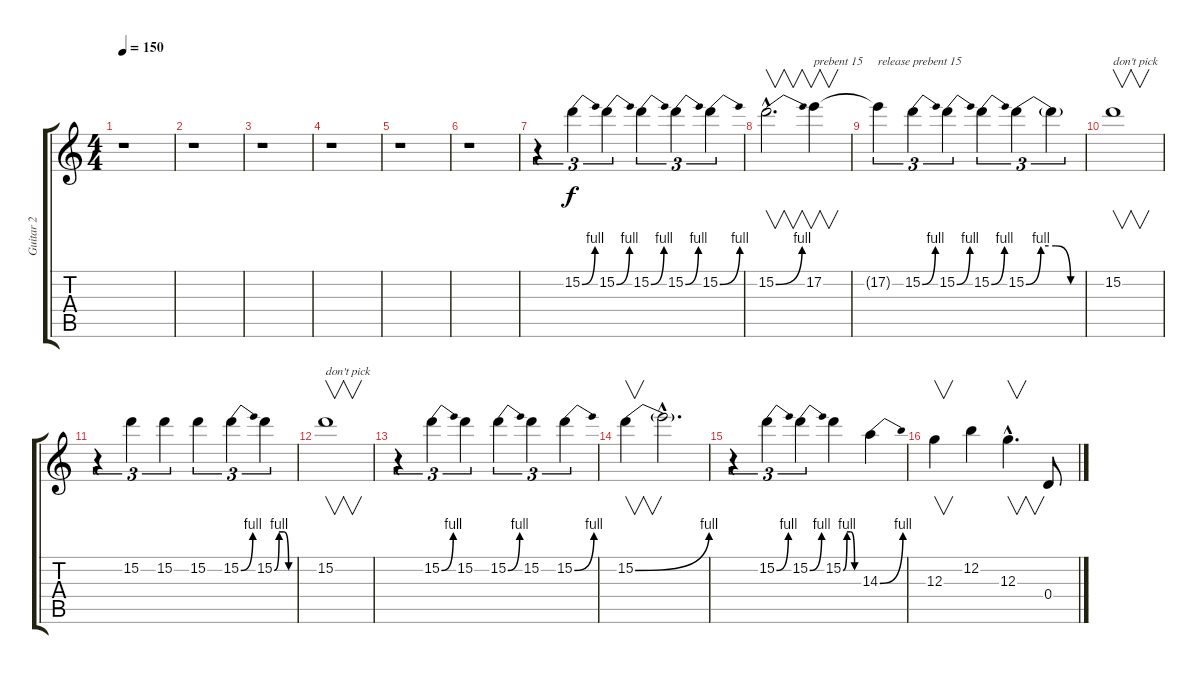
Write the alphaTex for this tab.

\track ("Guitar 2" "Guitar 2") {instrument electricguitarclean}
\staff {score tabs}
\tuning (E4 B3 G3 D3 A2 E2) {hide}
\ts (4 4)
\tempo 150
\clef g2
\ks c
r.1{dy f} |
r.1 |
r.1 |
r.1 |
r.1 |
r.1 |
r.4{tu (3 2)} 15.2{be (bend 0 0 60 4)}.4{tu (3 2)} 15.2{be (bend 0 0 60 4)}.4{tu (3 2)} 15.2{be (bend 0 0 60 4)}.4{tu (3 2)} 15.2{be (bend 0 0 60 4)}.4{tu (3 2)} 15.2{be (bend 0 0 60 4)}.4{tu (3 2)} |
15.2{be (bend 0 0 60 4) hac}.2{v d} 17.2.4{v txt "prebent 15"} |
17.2{t}.4{tu (3 2) txt "release prebent 15"} 15.2{be (bend 0 0 60 4)}.4{tu (3 2)} 15.2{be (bend 0 0 60 4)}.4{tu (3 2)} 15.2{be (bend 0 0 60 4)}.4{tu (3 2)} 15.2{be (custom 0 0 15 4 30 4 45 0 60 0)}.4{tu (3 2)} 15.2{t}.4{tu (3 2)} |
15.2.1{v txt "don't pick"} |
r.4{tu (3 2)} 15.2.4{tu (3 2)} 15.2.4{tu (3 2)} 15.2.4{tu (3 2)} 15.2{be (bend 0 0 60 4)}.4{tu (3 2)} 15.2{be (custom 0 0 15 4 30 4 45 0 60 0)}.4{tu (3 2)} |
15.2.1{v txt "don't pick"} |
r.4{tu (3 2)} 15.2{be (bend 0 0 60 4)}.4{tu (3 2)} 15.2.4{tu (3 2)} 15.2{be (bend 0 0 60 4)}.4{tu (3 2)} 15.2.4{tu (3 2)} 15.2{be (bend 0 0 60 4)}.4{tu (3 2)} |
15.2{be (bend 0 0 60 4)}.4{v} 15.2{hac t}.2{d} |
r.4{tu (3 2)} 15.2{be (bend 0 0 60 4)}.4{tu (3 2)} 15.2{be (bend 0 0 60 4)}.4{tu (3 2)} 15.2{be (custom 0 0 15 4 30 4 45 0 60 0)}.4 14.3{be (bend 0 0 60 4)}.4 |
12.3.4{v} 12.2.4 12.3{hac}.4{v d} 0.4.8
